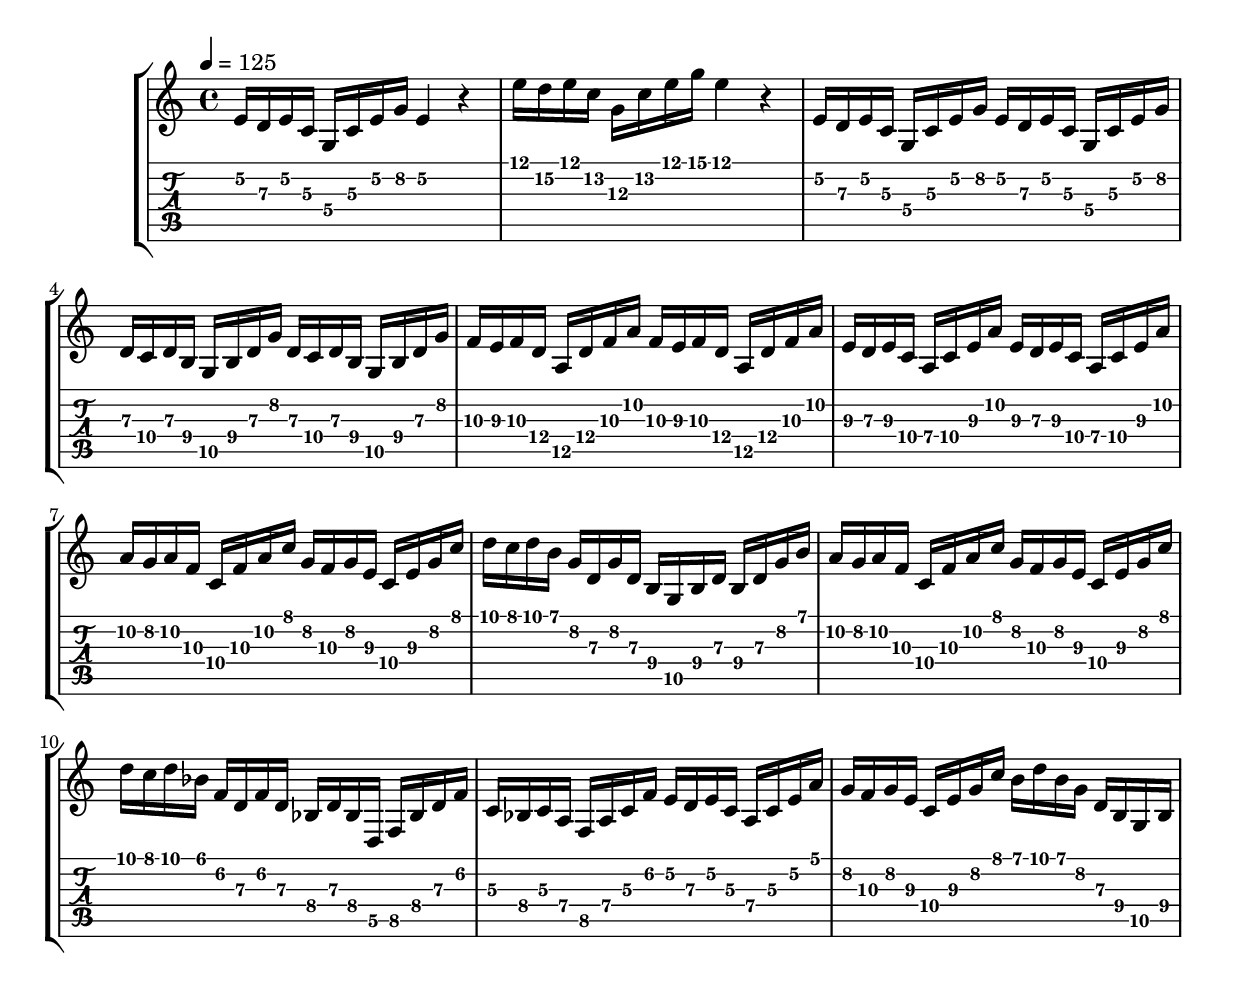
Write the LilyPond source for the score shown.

\version "2.20.0"
\time 4/4
\score {
  \new StaffGroup <<
     \new Staff \relative c' {
       \time 4/4
       \tempo 4 = 125
       \key c \major
       e16 d e c g c e g e4 r4
       e'16 d e c g c e g e4 r4
       e,16 d e c g c e g e d e c g c e g
       d c d b g b d g d c d b g b d g
       f e f d a d f a f e f d a d f a
       e d e c a c e a e d e c a c e a
       a g a f c f a c g f g e c e g c
       d c d b g d g d b g b d b d g b
       a g a f c f a c g f g e c e g c
       d c d bes f d f d bes d bes d, f bes d f
       c bes c a f a c f e d e c a c e a
       g f g e c e g c b d b g d b g b
     }
     \new TabStaff \relative c' {
       e16\2 d\3 e\2 c\3 g\4 c\3 e\2 g\2 e4\2 r4
       e'16\1 d\2 e\1 c\2 g\3 c\2 e\1 g\1 e4\1 r4
       e,16\2 d\3 e\2 c\3 g\4 c\3 e\2 g\2 e\2 d\3 e\2 c\3 g\4 c\3 e\2 g\2
       d\3 c\4 d\3 b\4 g\5 b\4 d\3 g\2 d\3 c\4 d\3 b\4 g\5 b\4 d\3 g\2
       f\3 e\3 f\3 d\4 a\5 d\4 f\3 a\2 f\3 e\3 f\3 d\4 a\5 d\4 f\3 a\2
       e\3 d\3 e\3 c\4 a\4 c\4 e\3 a\2 e\3 d\3 e\3 c\4 a\4 c\4 e\3 a\2
       \set TabStaff.minimumFret = #5
       a\2 g\2 a\2 f\3 c\4 f\3 a\2 c\1 g\2 f\3 g\2 e\3 c\4 e\3 g\2 c\1
       \set TabStaff.minimumFret = #5
       d\1 c\1 d\1 b\1 g\2 d\3 g\2 d\3 b\4 g\5 b\4 d\3 b\4 d\3 g\2 b\1
       \set TabStaff.minimumFret = #5
       a\2 g\2 a\2 f\3 c\4 f\3 a\2 c\1 g\2 f\3 g\2 e\3 c\4 e\3 g\2 c\1
       d\1 c\1 d\1 bes\1 f\2 d\3 f\2 d\3 bes\4 d\3 bes\4 d,\5 f\5 bes\4 d\3 f\2
       c\3 bes\4 c\3 a\4 f\5 a\4 c\3 f\2 e\2 d\3 e\2 c\3 a\4 c\3 e\2 a\1
       \set TabStaff.minimumFret = #6
       g\2 f\3 g\2 e\3 c\4 e\3 g\2 c\1 b\1 d\1 b\1 g\2 d\3 b\4 g\5 b\4 
     }
   >>
  \layout {}
  \midi {}
}